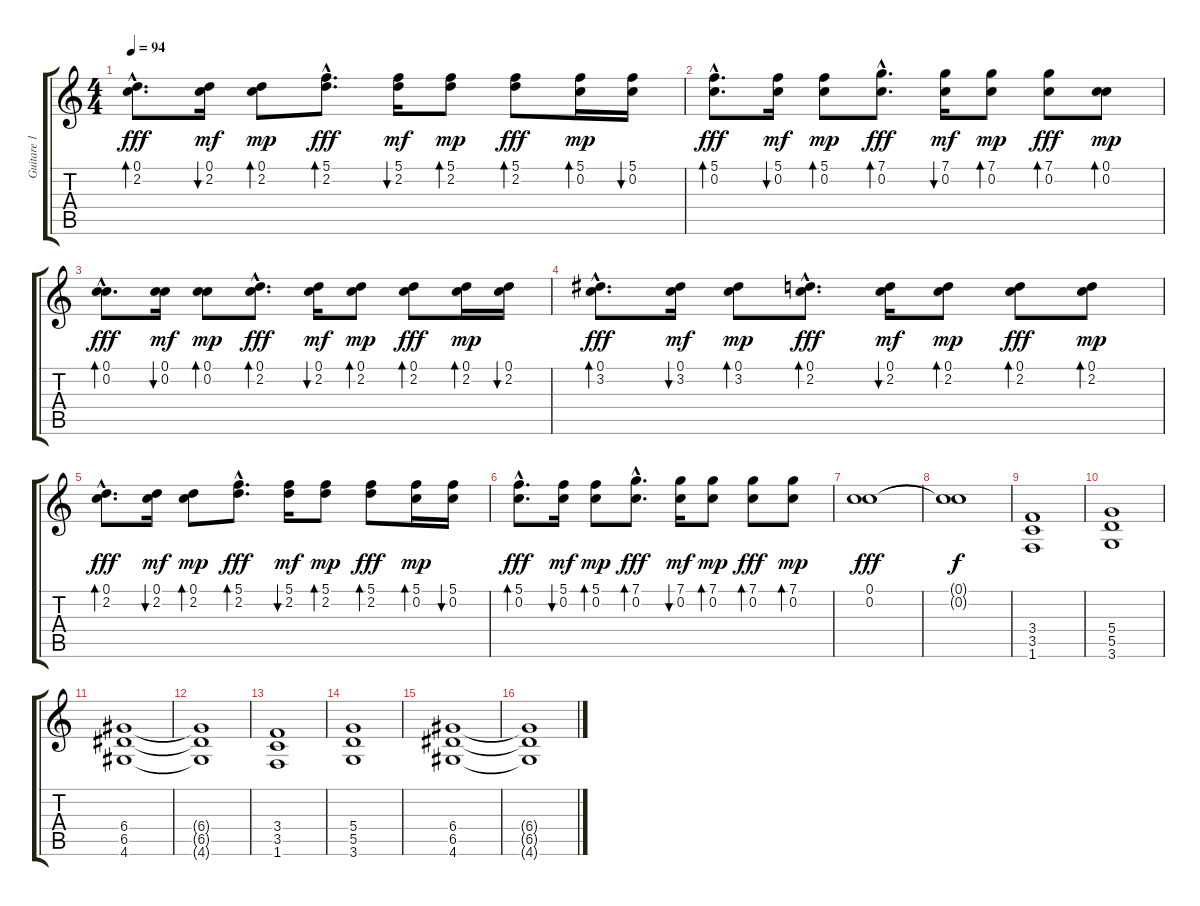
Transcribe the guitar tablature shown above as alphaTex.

\track ("Guitare 1" "Guitare 1") {instrument acousticguitarnylon}
\staff {score tabs}
\tuning (C4 C4 G3 D3 A2 E2) {hide}
\ts (4 4)
\tempo 94
\clef g2
\ks c
(0.1{hac} 2.2{hac}).8{d bd 120 dy fff} (0.1 2.2).16{bu 120 dy mf} (0.1 2.2).8{bd 120 dy mp} (5.1{hac} 2.2{hac}).8{d bd 120 dy fff} (5.1 2.2).16{bu 120 dy mf} (5.1 2.2).8{bd 120 dy mp} (5.1 2.2).8{bd 120 dy fff} (5.1 0.2).16{bd 120 dy mp} (5.1 0.2).16{bu 120} |
(5.1{hac} 0.2{hac}).8{d bd 120 dy fff} (5.1 0.2).16{bu 120 dy mf} (5.1 0.2).8{bd 120 dy mp} (7.1{hac} 0.2{hac}).8{d bd 120 dy fff} (7.1 0.2).16{bu 120 dy mf} (7.1 0.2).8{bd 120 dy mp} (7.1 0.2).8{bd 120 dy fff} (0.1 0.2).8{bd 120 dy mp} |
(0.1{hac} 0.2{hac}).8{d bd 120 dy fff} (0.1 0.2).16{bu 120 dy mf} (0.1 0.2).8{bd 120 dy mp} (0.1{hac} 2.2{hac}).8{d bd 120 dy fff} (0.1 2.2).16{bu 120 dy mf} (0.1 2.2).8{bd 120 dy mp} (0.1 2.2).8{bd 120 dy fff} (0.1 2.2).16{bd 120 dy mp} (0.1 2.2).16{bu 120} |
(0.1{hac} 3.2{hac}).8{d bd 120 dy fff} (0.1 3.2).16{bu 120 dy mf} (0.1 3.2).8{bd 120 dy mp} (0.1{hac} 2.2{hac}).8{d bd 120 dy fff} (0.1 2.2).16{bu 120 dy mf} (0.1 2.2).8{bd 120 dy mp} (0.1 2.2).8{bd 120 dy fff} (0.1 2.2).8{bd 120 dy mp} |
(0.1{hac} 2.2{hac}).8{d bd 120 dy fff} (0.1 2.2).16{bu 120 dy mf} (0.1 2.2).8{bd 120 dy mp} (5.1{hac} 2.2{hac}).8{d bd 120 dy fff} (5.1 2.2).16{bu 120 dy mf} (5.1 2.2).8{bd 120 dy mp} (5.1 2.2).8{bd 120 dy fff} (5.1 0.2).16{bd 120 dy mp} (5.1 0.2).16{bu 120} |
(5.1{hac} 0.2{hac}).8{d bd 120 dy fff} (5.1 0.2).16{bu 120 dy mf} (5.1 0.2).8{bd 120 dy mp} (7.1{hac} 0.2{hac}).8{d bd 120 dy fff} (7.1 0.2).16{bu 120 dy mf} (7.1 0.2).8{bd 120 dy mp} (7.1 0.2).8{bd 120 dy fff} (7.1 0.2).8{bd 120 dy mp} |
(0.1 0.2).1{dy fff} |
(0.1{t} 0.2{t}).1{dy f} |
(3.4 3.5 1.6).1 |
(5.4 5.5 3.6).1 |
(6.4 6.5 4.6).1 |
(6.4{t} 6.5{t} 4.6{t}).1 |
(3.4 3.5 1.6).1 |
(5.4 5.5 3.6).1 |
(6.4 6.5 4.6).1 |
(6.4{t} 6.5{t} 4.6{t}).1
